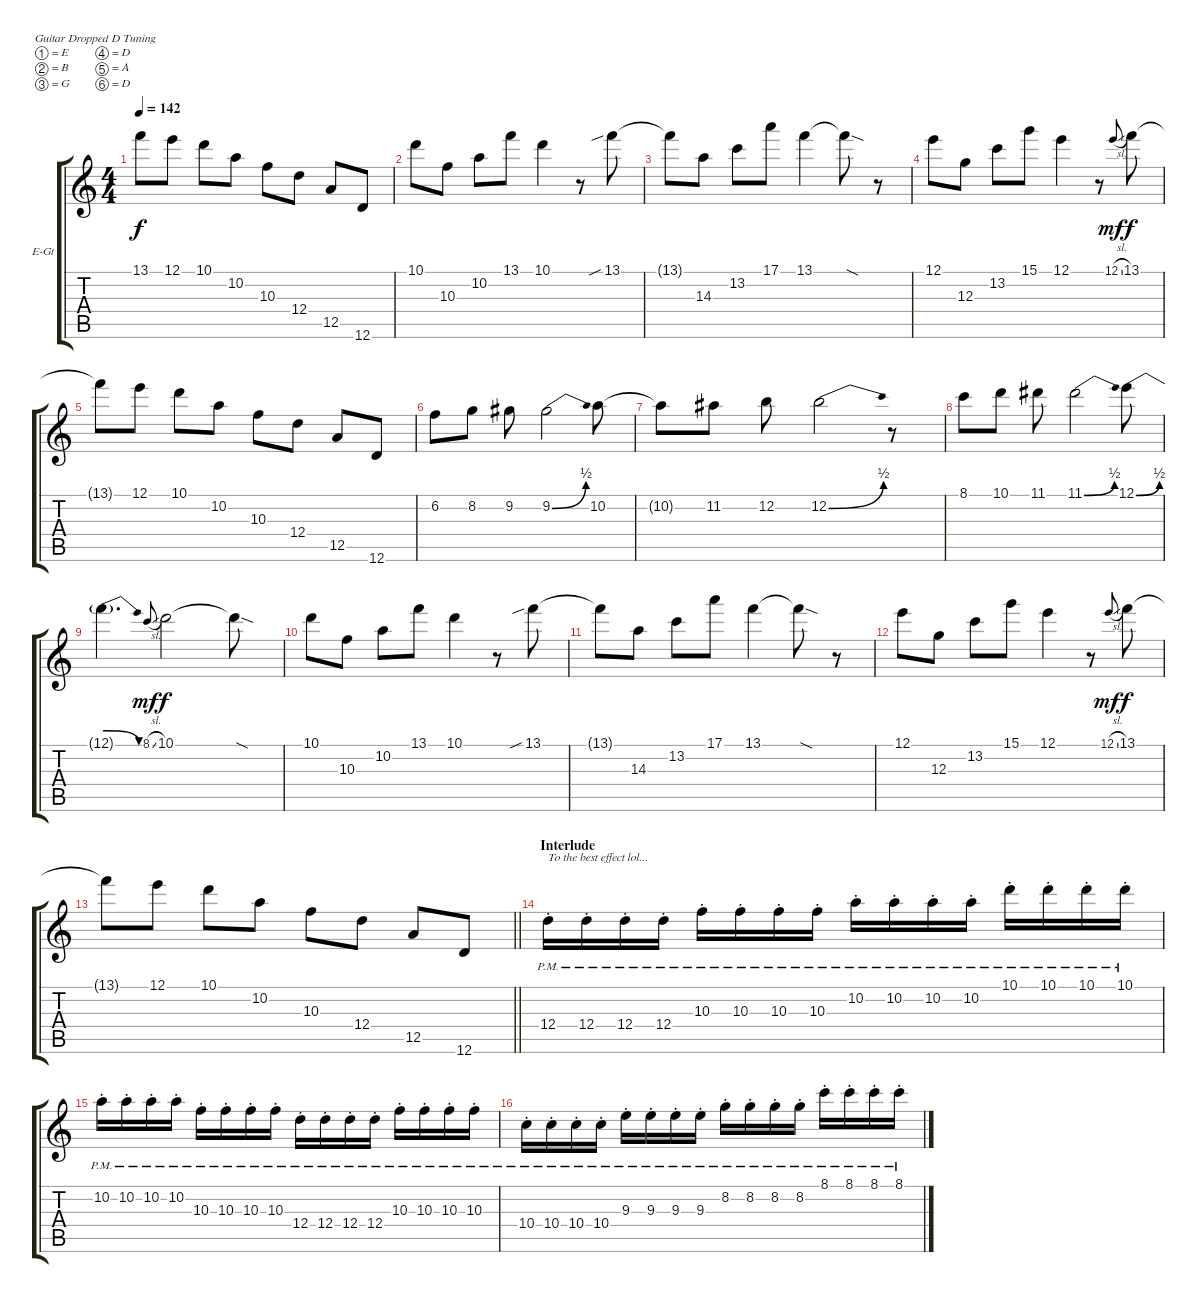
\bracketExtendMode groupsimilarinstruments
\firstSystemTrackNameOrientation horizontal
\otherSystemsTrackNameOrientation horizontal
\track ("Electric Guitar 5" "E-Gt") {instrument distortionguitar}
\staff {score tabs}
\tuning (E4 B3 G3 D3 A2 D2)
\ts (4 4)
\tempo 142
\clef g2
\ks c
13.1{t}.8{dy f} 12.1.8 10.1.8 10.2.8 10.3.8 12.4.8 12.5.8 12.6.8 |
10.1.8 10.3.8 10.2.8 13.1.8 10.1.4 r.8 13.1{sib}.8 |
13.1{t}.8 14.3.8 13.2.8 17.1.8 13.1.4 13.1{sod t}.8 r.8 |
12.1.8 12.3.8 13.2.8 15.1.8 12.1.4 r.8 12.1{sl}.8{gr onbeat dy mf} 13.1.8{dy f} |
13.1{t}.8 12.1.8 10.1.8 10.2.8 10.3.8 12.4.8 12.5.8 12.6.8 |
6.2.8 8.2.8 9.2.8 9.2{be (bend 0 0 60 2)}.2 10.2.8 |
10.2{t}.8 11.2.8 12.2.8 12.2{be (bend 0 0 60 2)}.2 r.8 |
8.1.8 10.1.8 11.1.8 11.1{be (bend 0 0 60 2)}.2 12.1{be (bend 0 0 60 2)}.8 |
12.1{be (release 0 2 60 0) t}.4{d} 8.1{sl}.8{gr onbeat dy mf} 10.1.2{dy f} 10.1{sod t}.8 |
10.1.8 10.3.8 10.2.8 13.1.8 10.1.4 r.8 13.1{sib}.8 |
13.1{t}.8 14.3.8 13.2.8 17.1.8 13.1.4 13.1{sod t}.8 r.8 |
12.1.8 12.3.8 13.2.8 15.1.8 12.1.4 r.8 12.1{sl}.8{gr onbeat dy mf} 13.1.8{dy f} |
\barLineRight lightlight
13.1{t}.8 12.1.8 10.1.8 10.2.8 10.3.8 12.4.8 12.5.8 12.6.8 |
\section ("" "Interlude")
\tempo (150 hide)
12.4{pm st}.16{txt "To the best effect lol..."} 12.4{pm st}.16 12.4{pm st}.16 12.4{pm st}.16 10.3{pm st}.16 10.3{pm st}.16 10.3{pm st}.16 10.3{pm st}.16 10.2{pm st}.16 10.2{pm st}.16 10.2{pm st}.16 10.2{pm st}.16 10.1{pm st}.16 10.1{pm st}.16 10.1{pm st}.16 10.1{pm st}.16 |
10.2{pm st}.16 10.2{pm st}.16 10.2{pm st}.16 10.2{pm st}.16 10.3{pm st}.16 10.3{pm st}.16 10.3{pm st}.16 10.3{pm st}.16 12.4{pm st}.16 12.4{pm st}.16 12.4{pm st}.16 12.4{pm st}.16 10.3{pm st}.16 10.3{pm st}.16 10.3{pm st}.16 10.3{pm st}.16 |
10.4{pm st}.16 10.4{pm st}.16 10.4{pm st}.16 10.4{pm st}.16 9.3{pm st}.16 9.3{pm st}.16 9.3{pm st}.16 9.3{pm st}.16 8.2{pm st}.16 8.2{pm st}.16 8.2{pm st}.16 8.2{pm st}.16 8.1{pm st}.16 8.1{pm st}.16 8.1{pm st}.16 8.1{pm st}.16
